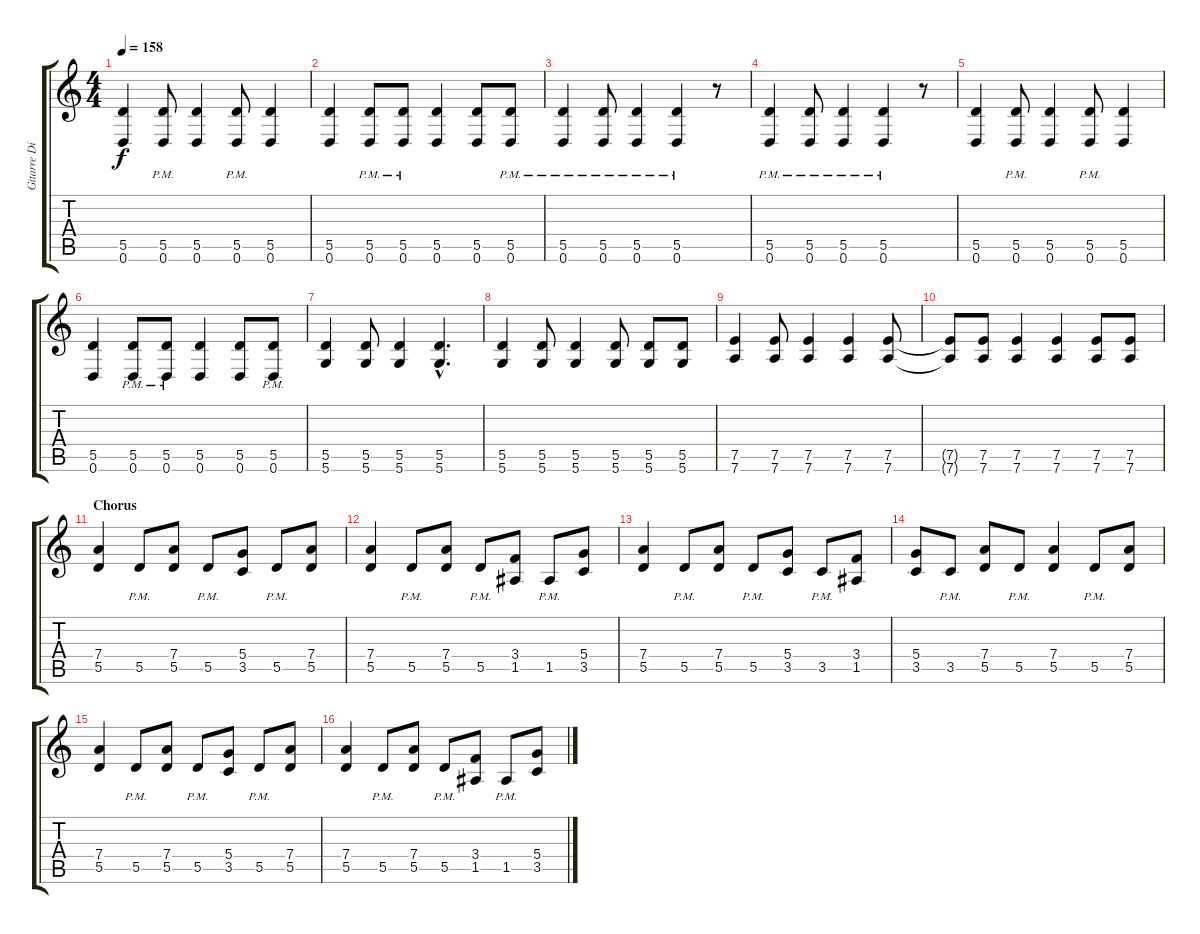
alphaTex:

\track ("Gitarre Distortion" "Gitarre Di") {instrument distortionguitar}
\staff {score tabs}
\tuning (E4 B3 G3 D3 A2 D2) {hide}
\ts (4 4)
\tempo 158
\clef g2
\ks c
(5.5 0.6).4{dy f} (5.5{pm} 0.6{pm}).8 (5.5 0.6).4 (5.5{pm} 0.6{pm}).8 (5.5 0.6).4 |
(5.5 0.6).4 (5.5{pm} 0.6{pm}).8 (5.5{pm} 0.6{pm}).8 (5.5 0.6).4 (5.5 0.6).8 (5.5{pm} 0.6{pm}).8 |
(5.5{pm} 0.6{pm}).4 (5.5{pm} 0.6{pm}).8 (5.5{pm} 0.6{pm}).4 (5.5{pm} 0.6{pm}).4 r.8 |
(5.5{pm} 0.6{pm}).4 (5.5{pm} 0.6{pm}).8 (5.5{pm} 0.6{pm}).4 (5.5{pm} 0.6{pm}).4 r.8 |
(5.5 0.6).4 (5.5{pm} 0.6{pm}).8 (5.5 0.6).4 (5.5{pm} 0.6{pm}).8 (5.5 0.6).4 |
(5.5 0.6).4 (5.5{pm} 0.6{pm}).8 (5.5{pm} 0.6{pm}).8 (5.5 0.6).4 (5.5 0.6).8 (5.5{pm} 0.6{pm}).8 |
(5.5 5.6).4 (5.5 5.6).8 (5.5 5.6).4 (5.5{hac} 5.6{hac}).4{d} |
(5.5 5.6).4 (5.5 5.6).8 (5.5 5.6).4 (5.5 5.6).8 (5.5 5.6).8 (5.5 5.6).8 |
(7.5 7.6).4 (7.5 7.6).8 (7.5 7.6).4 (7.5 7.6).4 (7.5 7.6).8 |
(7.5{t} 7.6{t}).8 (7.5 7.6).8 (7.5 7.6).4 (7.5 7.6).4 (7.5 7.6).8 (7.5 7.6).8 |
\section ("" "Chorus")
(7.4 5.5).4 5.5{pm}.8 (7.4 5.5).8 5.5{pm}.8 (5.4 3.5).8 5.5{pm}.8 (7.4 5.5).8 |
(7.4 5.5).4 5.5{pm}.8 (7.4 5.5).8 5.5{pm}.8 (3.4 1.5).8 1.5{pm}.8 (5.4 3.5).8 |
(7.4 5.5).4 5.5{pm}.8 (7.4 5.5).8 5.5{pm}.8 (5.4 3.5).8 3.5{pm}.8 (3.4 1.5).8 |
(5.4 3.5).8 3.5{pm}.8 (7.4 5.5).8 5.5{pm}.8 (7.4 5.5).4 5.5{pm}.8 (7.4 5.5).8 |
(7.4 5.5).4 5.5{pm}.8 (7.4 5.5).8 5.5{pm}.8 (5.4 3.5).8 5.5{pm}.8 (7.4 5.5).8 |
(7.4 5.5).4 5.5{pm}.8 (7.4 5.5).8 5.5{pm}.8 (3.4 1.5).8 1.5{pm}.8 (5.4 3.5).8
